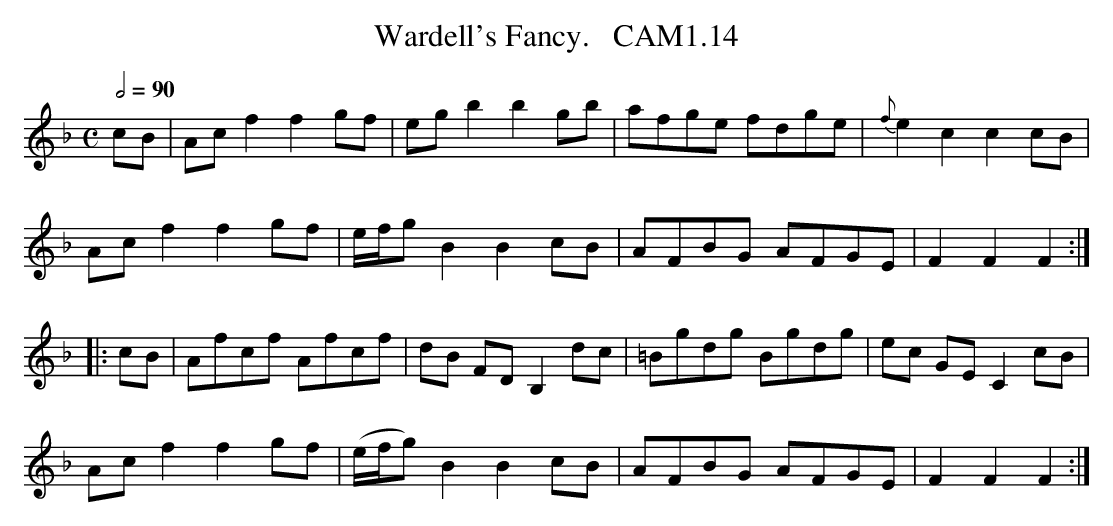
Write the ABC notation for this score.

X:1
T:Wardell's Fancy.   CAM1.14
M:C
L:1/8
Q:1/2=90
K:F
cB|Ac f2f2 gf|eg b2b2 gb|afge fdge|{f}e2c2c2 cB|
Ac f2f2 gf|e/f/g B2B2cB|AFBG AFGE|F2F2F2 :|
|:cB|Afcf Afcf|dB FD B,2 dc|=Bgdg Bgdg|ec GE C2 cB|
Ac f2f2 gf|(e/f/g) B2B2 cB|AFBG AFGE|F2F2F2 :|
